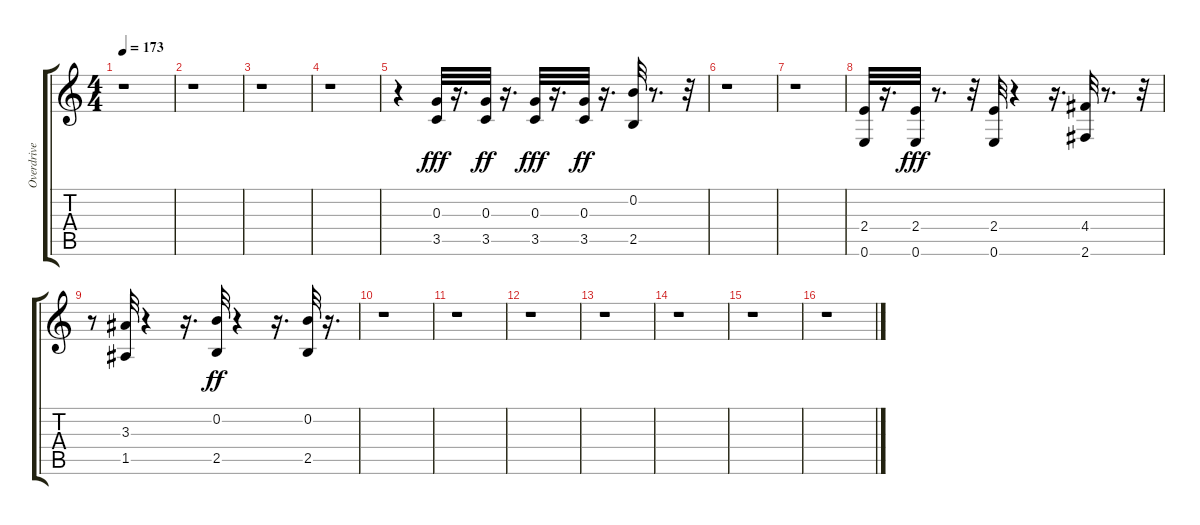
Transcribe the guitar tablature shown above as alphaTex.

\track ("Overdrive" "Overdrive") {instrument overdrivenguitar}
\staff {score tabs}
\tuning (E4 B3 G3 D3 A2 E2) {hide}
\ts (4 4)
\tempo 173
\clef g2
\ks c
r.1{dy ff} |
r.1 |
r.1 |
r.1 |
r.4 (0.3 3.5).32{dy fff} r.16{d} (0.3 3.5).32{dy ff} r.16{d} (0.3 3.5).32{dy fff} r.16{d} (0.3 3.5).32{dy ff} r.16{d} (0.2 2.5).32 r.8{d} r.32 |
r.1 |
r.1 |
(2.4 0.6).32 r.16{d} (2.4 0.6).32{dy fff} r.8{d} r.32 (2.4 0.6).32 r.4 r.16{d} (4.4 2.6).32 r.8{d} r.32 |
r.8 (3.3 1.5).32 r.4 r.16{d} (0.2 2.5).32{dy ff} r.4 r.16{d} (0.2 2.5).32 r.16{d} |
r.1 |
r.1 |
r.1 |
r.1 |
r.1 |
r.1 |
r.1
